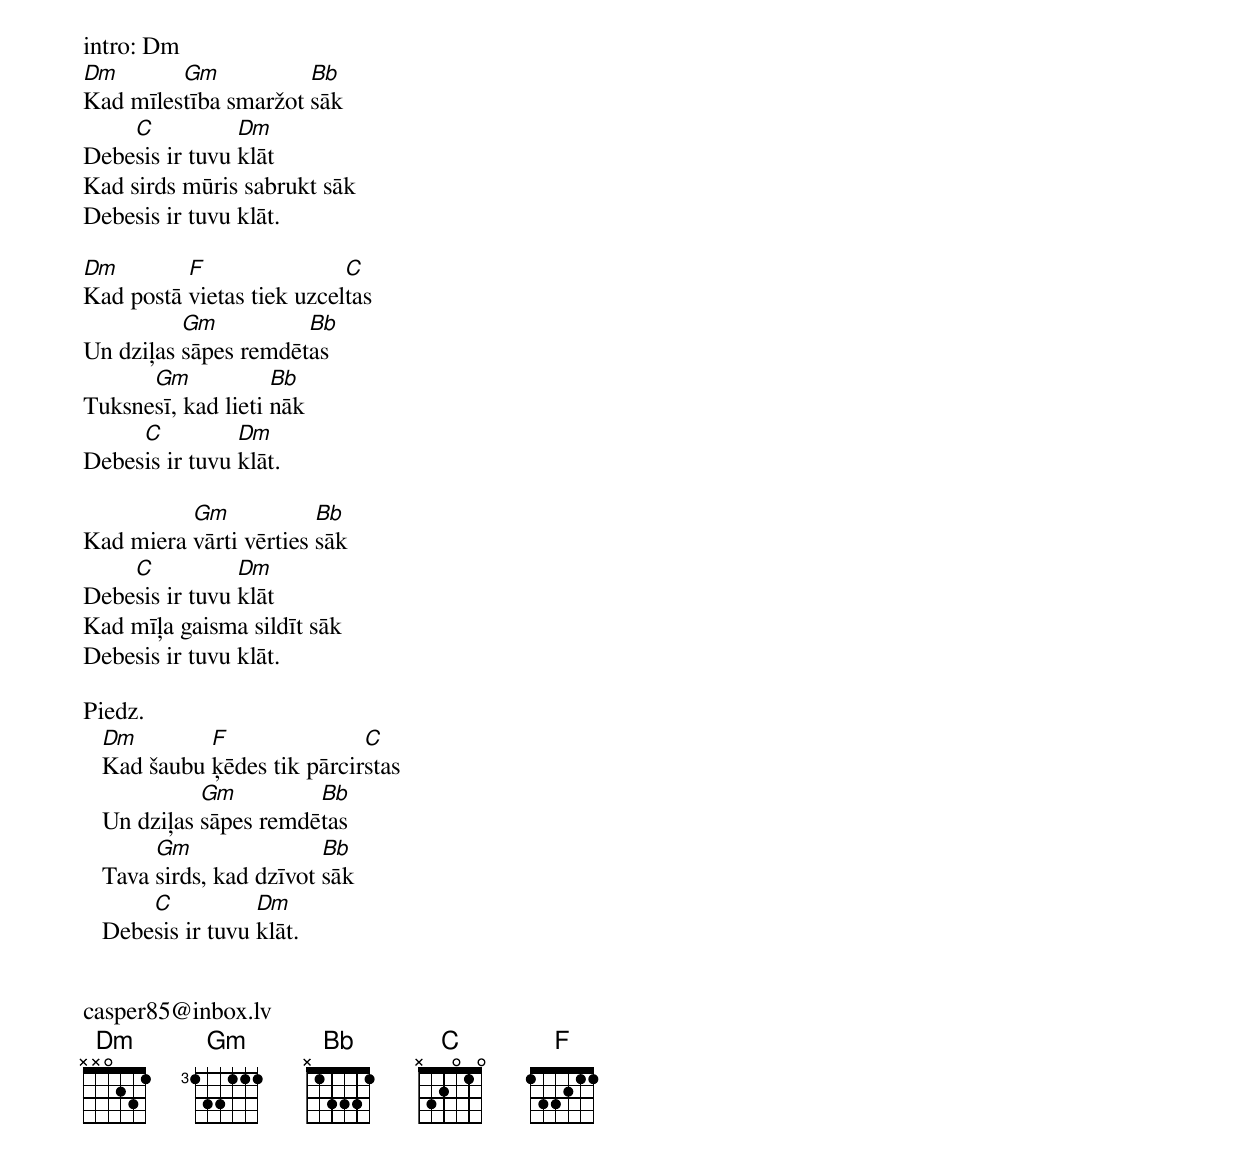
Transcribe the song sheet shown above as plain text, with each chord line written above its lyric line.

intro: Dm
Dm       Gm           Bb
Kad mīlestība smaržot sāk
    C           Dm
Debesis ir tuvu klāt
Kad sirds mūris sabrukt sāk
Debesis ir tuvu klāt.

Dm        F                C
Kad postā vietas tiek uzceltas
          Gm          Bb
Un dziļas sāpes remdētas
      Gm            Bb
Tuksnesī, kad lieti nāk
     C          Dm
Debesis ir tuvu klāt.

          Gm            Bb
Kad miera vārti vērties sāk
    C           Dm
Debesis ir tuvu klāt
Kad mīļa gaisma sildīt sāk
Debesis ir tuvu klāt.

Piedz.
   Dm        F               C
   Kad šaubu ķēdes tik pārcirstas
             Gm         Bb
   Un dziļas sāpes remdētas
        Gm                Bb
   Tava sirds, kad dzīvot sāk
       C           Dm
   Debesis ir tuvu klāt.


casper85@inbox.lv
